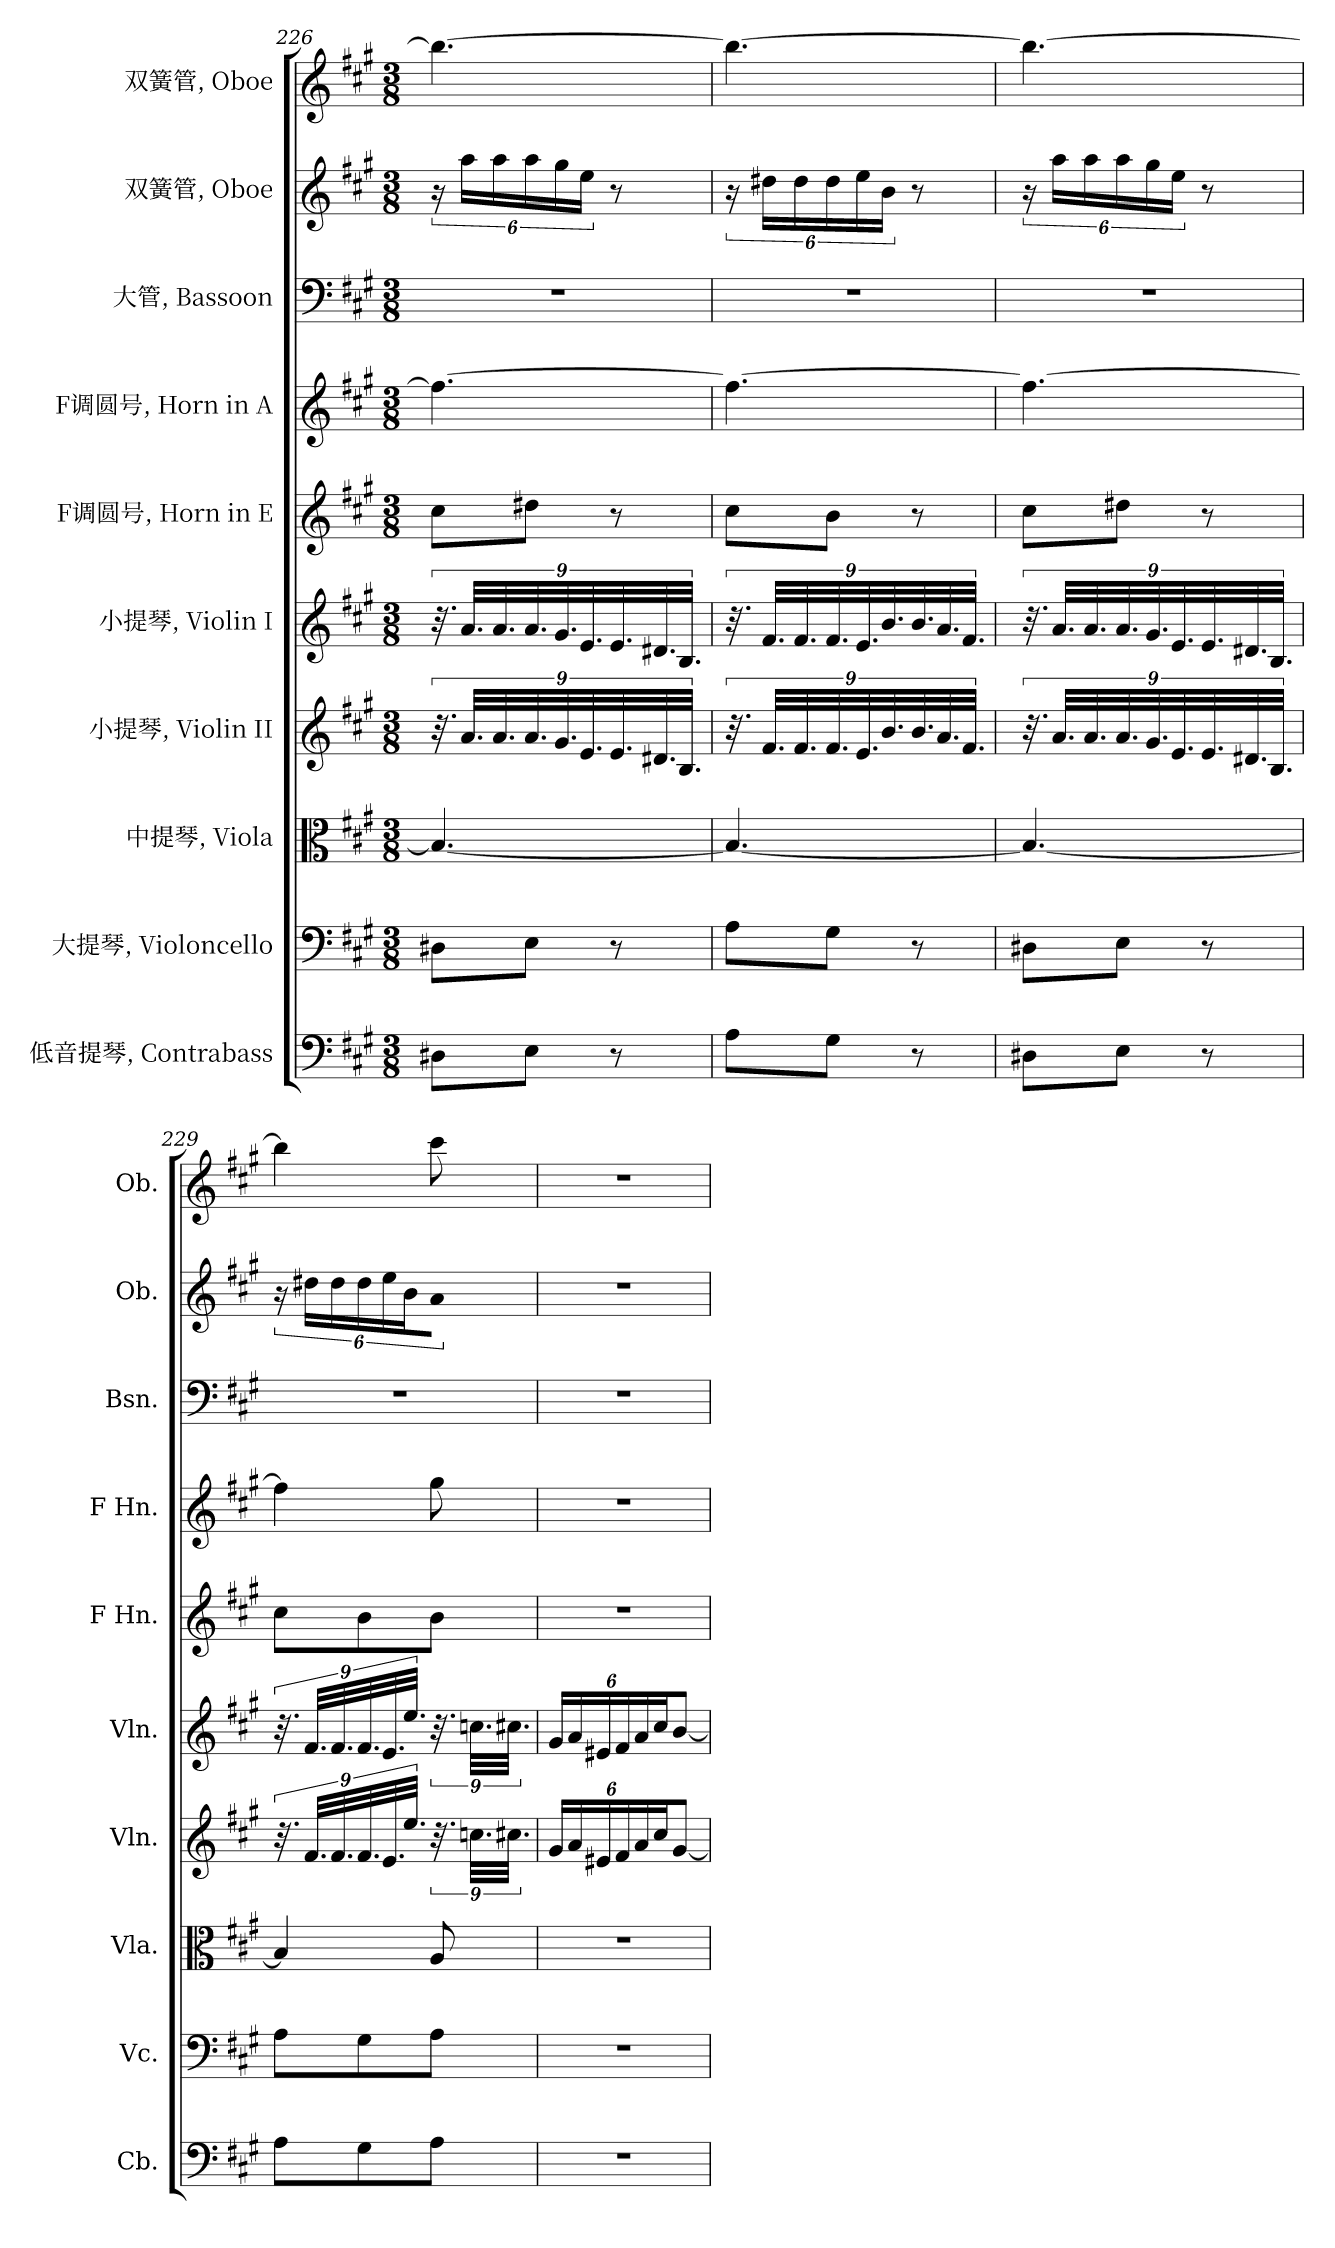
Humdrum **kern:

**kern	**kern	**kern	**kern	**kern	**kern	**kern	**kern	**kern	**kern
*part10	*part9	*part8	*part7	*part6	*part5	*part4	*part3	*part2	*part1
*staff10	*staff9	*staff8	*staff7	*staff6	*staff5	*staff4	*staff3	*staff2	*staff1
*I"低音提琴, Contrabass	*I"大提琴, Violoncello	*I"中提琴, Viola	*I"小提琴, Violin II	*I"小提琴, Violin I	*I"F调圆号, Horn in E	*I"F调圆号, Horn in A	*I"大管, Bassoon	*I"双簧管, Oboe	*I"双簧管, Oboe
*I'Cb.	*I'Vc.	*I'Vla.	*I'Vln.	*I'Vln.	*I'F Hn.	*I'F Hn.	*I'Bsn.	*I'Ob.	*I'Ob.
!!LO:PB:g=z
*clefF4	*clefF4	*clefC3	*clefG2	*clefG2	*clefG2	*clefG2	*clefF4	*clefG2	*clefG2
*ITrd7c12	*	*	*	*	*ITrd4c7	*ITrd4c7	*	*	*
*k[f#c#g#]	*k[f#c#g#]	*k[f#c#g#]	*k[f#c#g#]	*k[f#c#g#]	*k[f#c#]	*k[f#c#]	*k[f#c#g#]	*k[f#c#g#]	*k[f#c#g#]
*M3/8	*M3/8	*M3/8	*M3/8	*M3/8	*M3/8	*M3/8	*M3/8	*M3/8	*M3/8
=226	=226	=226	=226	=226	=226	=226	=226	=226	=226
8DD#X\L	8D#X\L	4.B/_	36.r	36.r	8f#\L	4.b\_	4.r	24r	4.bb\_
.	.	.	36.a/LLL	36.a/LLL	.	.	.	24aa\LL	.
.	.	.	36.a/	36.a/	.	.	.	24aa\	.
*	*	*	*	*	*	*	*	*Xbrackettup	*
8EE\J	8E\J	.	36.a/	36.a/	8g#X\J	.	.	24aa\	.
.	.	.	36.g#/	36.g#/	.	.	.	24gg#\	.
.	.	.	36.e/	36.e/	.	.	.	24ee\JJ	.
8r	8r	.	36.e/	36.e/	8r	.	.	8r	.
.	.	.	36.d#X/	36.d#X/	.	.	.	.	.
.	.	.	36.B/JJJ	36.B/JJJ	.	.	.	.	.
=227	=227	=227	=227	=227	=227	=227	=227	=227	=227
*	*	*	*	*	*	*	*	*brackettup	*
8AA\L	8A\L	4.B/_	36.r	36.r	8f#\L	4.b\_	4.r	24r	4.bb\_
.	.	.	36.f#/LLL	36.f#/LLL	.	.	.	24dd#X\LL	.
.	.	.	36.f#/	36.f#/	.	.	.	24dd#\	.
*	*	*	*	*	*	*	*	*Xbrackettup	*
8GG#\J	8G#\J	.	36.f#/	36.f#/	8e\J	.	.	24dd#\	.
.	.	.	36.e/	36.e/	.	.	.	24ee\	.
.	.	.	36.b/	36.b/	.	.	.	24b\JJ	.
8r	8r	.	36.b/	36.b/	8r	.	.	8r	.
.	.	.	36.a/	36.a/	.	.	.	.	.
.	.	.	36.f#/JJJ	36.f#/JJJ	.	.	.	.	.
!!LO:PB:g=z
=228	=228	=228	=228	=228	=228	=228	=228	=228	=228
*	*	*	*	*	*	*	*	*brackettup	*
8DD#X\L	8D#X\L	4.B/_	36.r	36.r	8f#\L	4.b\_	4.r	24r	4.bb\_
.	.	.	36.a/LLL	36.a/LLL	.	.	.	24aa\LL	.
.	.	.	36.a/	36.a/	.	.	.	24aa\	.
*	*	*	*	*	*	*	*	*Xbrackettup	*
8EE\J	8E\J	.	36.a/	36.a/	8g#X\J	.	.	24aa\	.
.	.	.	36.g#/	36.g#/	.	.	.	24gg#\	.
.	.	.	36.e/	36.e/	.	.	.	24ee\JJ	.
8r	8r	.	36.e/	36.e/	8r	.	.	8r	.
.	.	.	36.d#X/	36.d#X/	.	.	.	.	.
.	.	.	36.B/JJJ	36.B/JJJ	.	.	.	.	.
=229	=229	=229	=229	=229	=229	=229	=229	=229	=229
*	*	*	*	*	*	*	*	*brackettup	*
8AA\L	8A\L	4B/]	36.r	36.r	8f#\L	4b\]	4.r	24r	4bb\]
.	.	.	36.f#/LLL	36.f#/LLL	.	.	.	24dd#X\LL	.
.	.	.	36.f#/	36.f#/	.	.	.	24dd#\	.
*	*	*	*	*	*	*	*	*Xbrackettup	*
8GG#\	8G#\	.	36.f#/	36.f#/	8e\	.	.	24dd#\	.
.	.	.	36.e/	36.e/	.	.	.	24ee\	.
.	.	.	36.ee/JJJ	36.ee/JJJ	.	.	.	24b\J	.
8AA\J	8A\J	8A/	36.r	36.r	8e\J	8cc#\	.	8a\J	8ccc#\
.	.	.	36.ccn\LLL	36.ccn\LLL	.	.	.	.	.
.	.	.	36.cc#X\JJJ	36.cc#X\JJJ	.	.	.	.	.
=230	=230	=230	=230	=230	=230	=230	=230	=230	=230
*	*	*	*Xbrackettup	*Xbrackettup	*	*	*	*	*
4.r	4.r	4.r	24g#/LL	24g#/LL	4.r	4.r	4.r	4.r	4.r
.	.	.	24a/	24a/	.	.	.	.	.
.	.	.	24e#X/	24e#X/	.	.	.	.	.
.	.	.	24f#/	24f#/	.	.	.	.	.
.	.	.	24a/	24a/	.	.	.	.	.
.	.	.	24cc#/J	24cc#/J	.	.	.	.	.
.	.	.	[8g#/J	[8b/J	.	.	.	.	.
=	=	=	=	=	=	=	=	=	=
*-	*-	*-	*-	*-	*-	*-	*-	*-	*-
